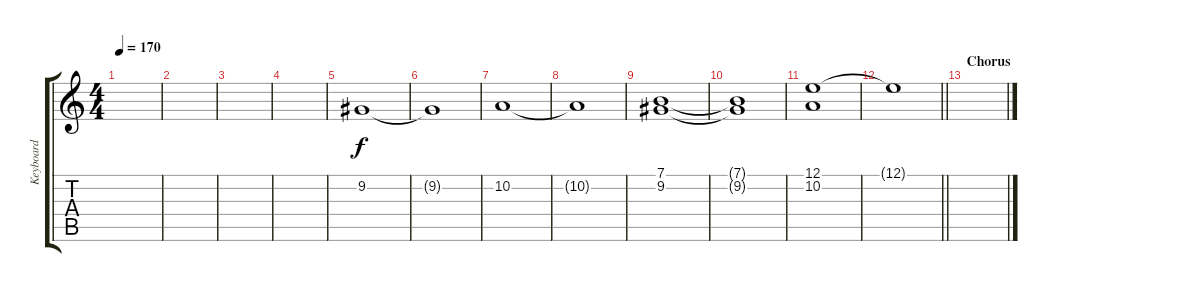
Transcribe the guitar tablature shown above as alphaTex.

\track ("Keyboard" "Keyboard") {instrument stringensemble1}
\staff {score tabs}
\tuning (E4 B3 G3 D3 A2 E2) {hide}
\ts (4 4)
\tempo 170
\clef g2
\ks c
|
|
|
|
9.2.1 |
9.2{t}.1 |
10.2.1 |
10.2{t}.1 |
(7.1 9.2).1 |
(7.1{t} 9.2{t}).1 |
(12.1 10.2).1 |
\barLineRight lightlight
12.1{t}.1 |
\section ("" "Chorus")
